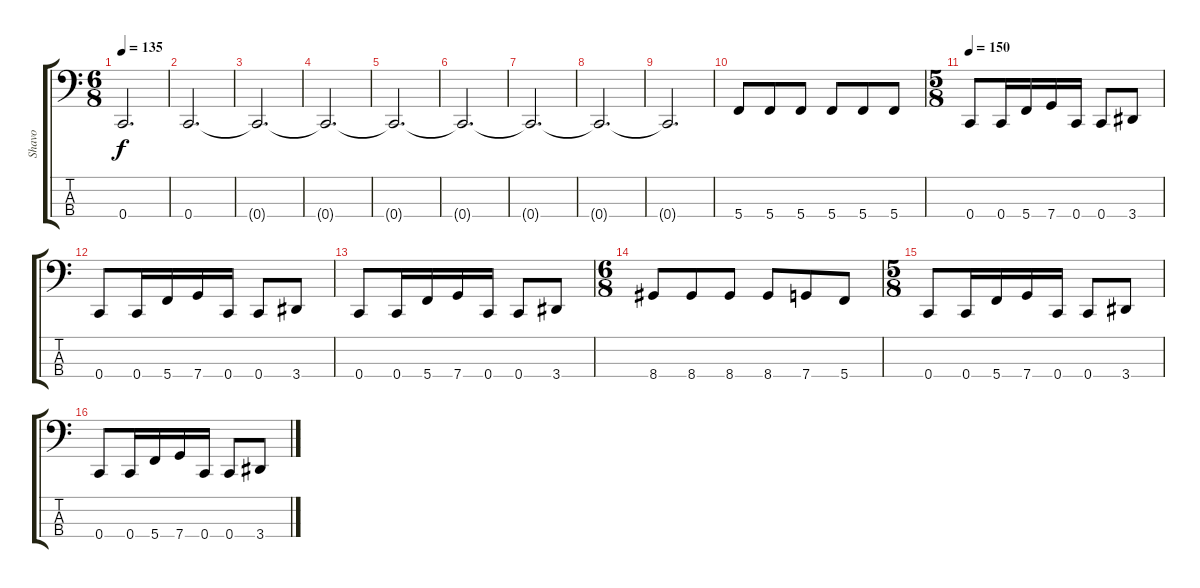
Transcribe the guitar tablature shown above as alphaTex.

\track ("Shavo" "Shavo") {instrument electricbasspick}
\staff {score tabs}
\tuning (F2 C2 G1 C1) {hide}
\ts (6 8)
\tempo 135
\clef f4
\ks c
0.4{t}.2{d dy f} |
0.4.2{d} |
0.4{t}.2{d} |
0.4{t}.2{d} |
0.4{t}.2{d} |
0.4{t}.2{d} |
0.4{t}.2{d} |
0.4{t}.2{d} |
0.4{t}.2{d} |
5.4.8 5.4.8 5.4.8 5.4.8 5.4.8 5.4.8 |
\ts (5 8)
\tempo 150
0.4.8 0.4.16 5.4.16 7.4.16 0.4.16 0.4.8 3.4.8 |
0.4.8 0.4.16 5.4.16 7.4.16 0.4.16 0.4.8 3.4.8 |
0.4.8 0.4.16 5.4.16 7.4.16 0.4.16 0.4.8 3.4.8 |
\ts (6 8)
8.4.8 8.4.8 8.4.8 8.4.8 7.4.8 5.4.8 |
\ts (5 8)
0.4.8 0.4.16 5.4.16 7.4.16 0.4.16 0.4.8 3.4.8 |
0.4.8 0.4.16 5.4.16 7.4.16 0.4.16 0.4.8 3.4.8
